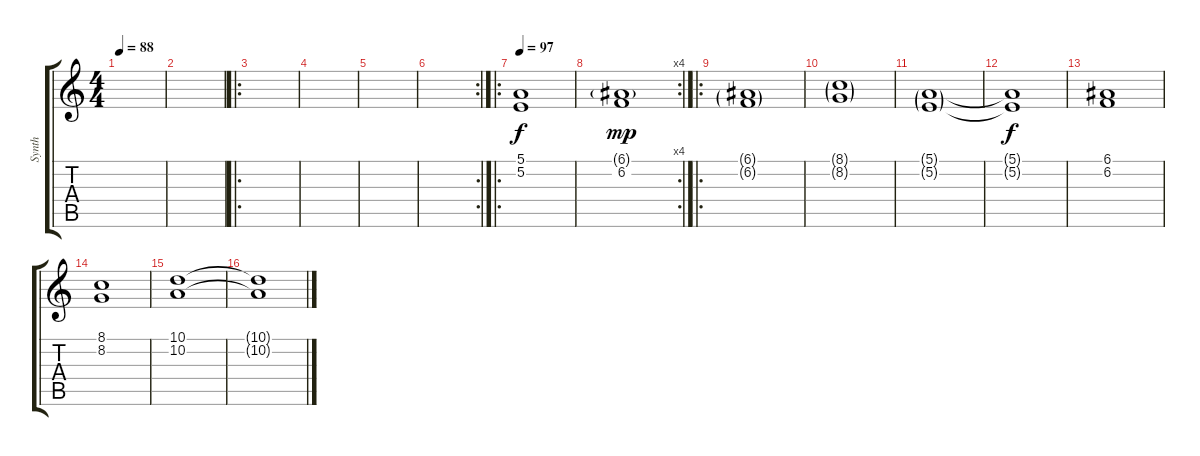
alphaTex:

\track ("Synth" "Synth") {instrument stringensemble1}
\staff {score tabs}
\tuning (E4 B3 G3 D3 A2 E2) {hide}
\ts (4 4)
\tempo 88
\clef g2
\ks c
|
|
\ro
|
|
|
\rc 2
|
\ro
\tempo 97
(5.1 5.2).1{volume 16} |
\rc 4
(6.1{g} 6.2).1{dy mp} |
\ro
(6.1{g} 6.2{g}).1 |
(8.1{g} 8.2{g}).1 |
(5.1{g} 5.2{g}).1 |
(5.1{t} 5.2{t}).1{dy f} |
(6.1 6.2).1 |
(8.1 8.2).1 |
(10.1 10.2).1 |
(10.1{t} 10.2{t}).1
